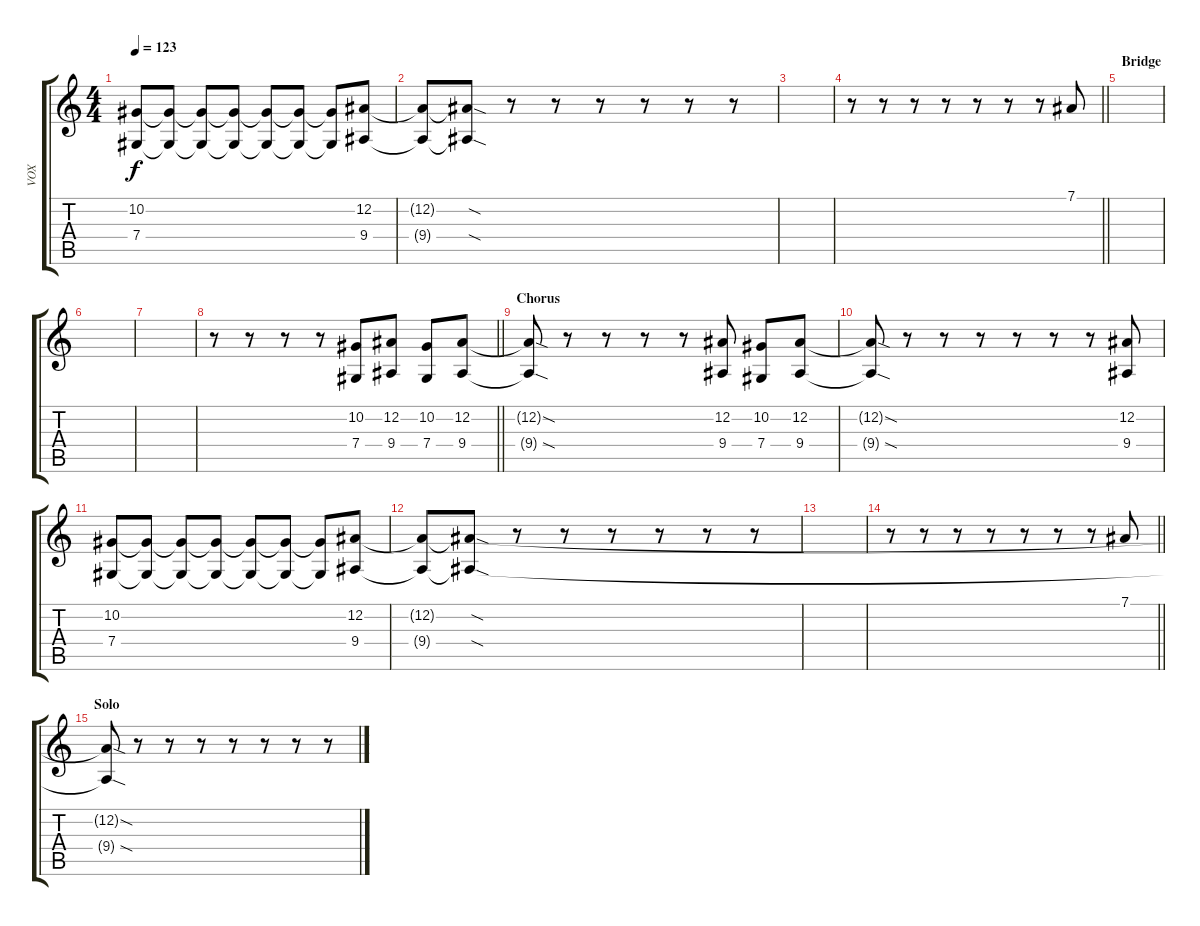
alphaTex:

\track ("VOX" "VOX") {instrument tenorsax}
\staff {score tabs}
\tuning (Eb4 Bb3 Gb3 Db3 Ab2 Eb2) {hide}
\ts (4 4)
\tempo 123
\clef g2
\ks c
(10.2 7.4).8{dy f} (10.2{t} 7.4{t}).8 (10.2{t} 7.4{t}).8 (10.2{t} 7.4{t}).8 (10.2{t} 7.4{t}).8 (10.2{t} 7.4{t}).8 (10.2{t} 7.4{t}).8 (12.2 9.4).8 |
(12.2{t} 9.4{t}).8 (12.2{sod t} 9.4{sod t}).8 r.8 r.8 r.8 r.8 r.8 r.8 |
|
\barLineRight lightlight
r.8 r.8 r.8 r.8 r.8 r.8 r.8 7.1.8 |
\section ("" "Bridge")
|
|
|
\barLineRight lightlight
r.8 r.8 r.8 r.8 (10.2 7.4).8 (12.2 9.4).8 (10.2 7.4).8 (12.2 9.4).8 |
\section ("" "Chorus")
(12.2{sod t} 9.4{sod t}).8 r.8 r.8 r.8 r.8 (12.2 9.4).8 (10.2 7.4).8 (12.2 9.4).8 |
(12.2{sod t} 9.4{sod t}).8 r.8 r.8 r.8 r.8 r.8 r.8 (12.2 9.4).8 |
(10.2 7.4).8 (10.2{t} 7.4{t}).8 (10.2{t} 7.4{t}).8 (10.2{t} 7.4{t}).8 (10.2{t} 7.4{t}).8 (10.2{t} 7.4{t}).8 (10.2{t} 7.4{t}).8 (12.2 9.4).8 |
(12.2{t} 9.4{t}).8 (12.2{sod t} 9.4{sod t}).8 r.8 r.8 r.8 r.8 r.8 r.8 |
|
\barLineRight lightlight
r.8 r.8 r.8 r.8 r.8 r.8 r.8 7.1.8 |
\section ("" "Solo")
(12.2{sod t} 9.4{sod t}).8 r.8 r.8 r.8 r.8 r.8 r.8 r.8
